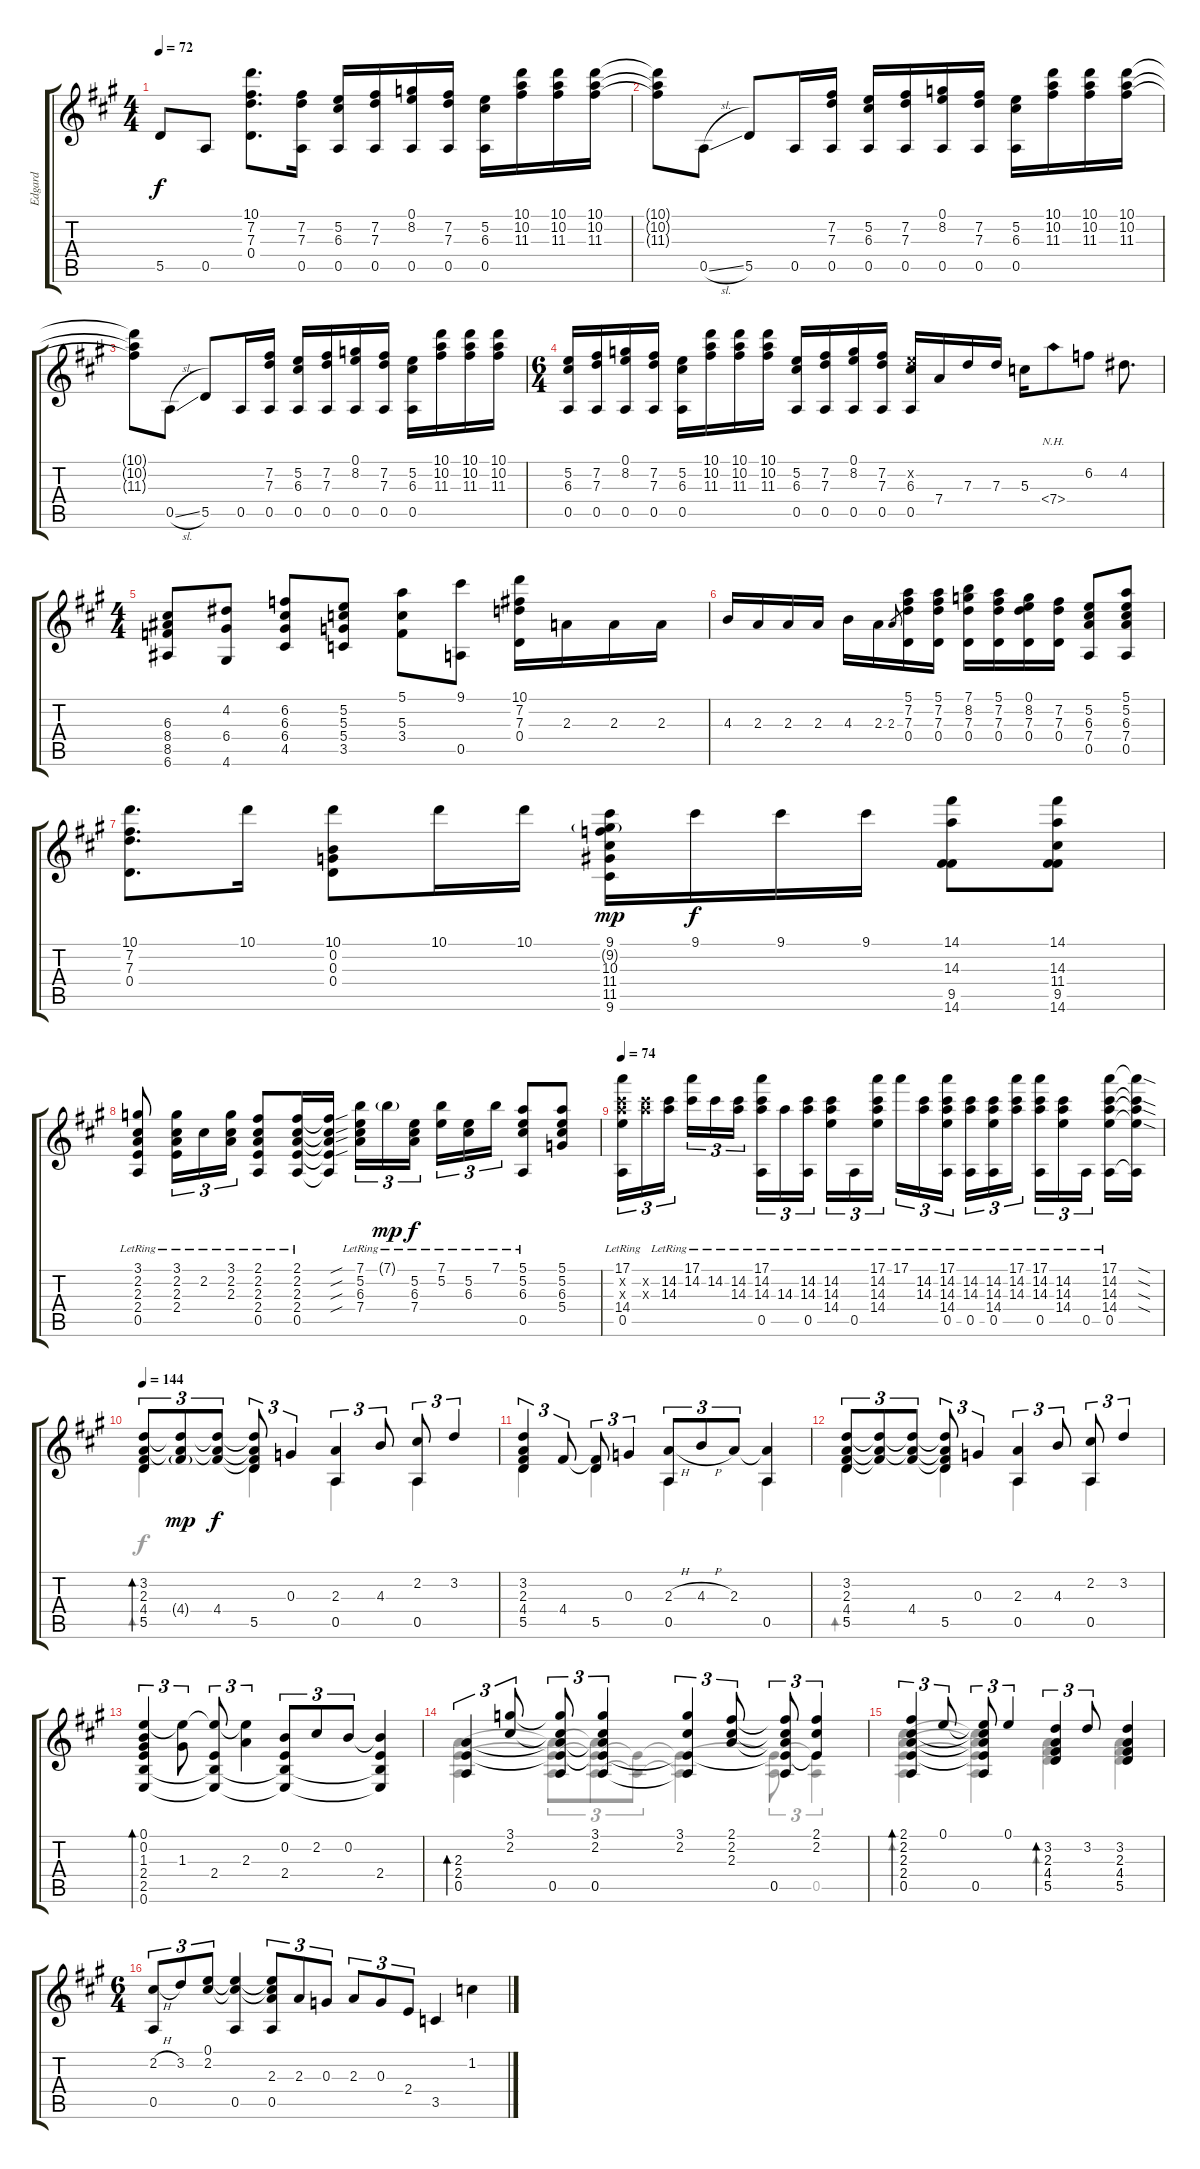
\track ("Edgard" "Edgard") {instrument acousticguitarsteel}
\staff {score tabs}
\tuning (E4 B3 G3 D3 A2 E2) {hide}
\voice
\ts (4 4)
\tempo 72
\clef g2
\ks a
5.5.8{dy f} 0.5.8 (10.1 7.2 7.3 0.4).8{d} (7.2 7.3 0.5).16 (5.2 6.3 0.5).16 (7.2 7.3 0.5).16 (0.1 8.2 0.5).16 (7.2 7.3 0.5).16 (5.2 6.3 0.5).16 (10.1 10.2 11.3).16 (10.1 10.2 11.3).16 (10.1 10.2 11.3).16 |
(10.1{t} 10.2{t} 11.3{t}).8 0.5{sl}.8 5.5.8 0.5.16 (7.2 7.3 0.5).16 (5.2 6.3 0.5).16 (7.2 7.3 0.5).16 (0.1 8.2 0.5).16 (7.2 7.3 0.5).16 (5.2 6.3 0.5).16 (10.1 10.2 11.3).16 (10.1 10.2 11.3).16 (10.1 10.2 11.3).16 |
(10.1{t} 10.2{t} 11.3{t}).8 0.5{sl}.8 5.5.8 0.5.16 (7.2 7.3 0.5).16 (5.2 6.3 0.5).16 (7.2 7.3 0.5).16 (0.1 8.2 0.5).16 (7.2 7.3 0.5).16 (5.2 6.3 0.5).16 (10.1 10.2 11.3).16 (10.1 10.2 11.3).16 (10.1 10.2 11.3).16 |
\ts (6 4)
(5.2 6.3 0.5).16{beam merge} (7.2 7.3 0.5).16{beam merge} (0.1 8.2 0.5).16{beam merge} (7.2 7.3 0.5).16{beam split} (5.2 6.3 0.5).16 (10.1 10.2 11.3).16 (10.1 10.2 11.3).16 (10.1 10.2 11.3).16{beam split} (5.2 6.3 0.5).16 (7.2 7.3 0.5).16 (0.1 8.2 0.5).16 (7.2 7.3 0.5).16 (5.2{x} 6.3 0.5).16 7.4.16 7.3.16 7.3.16{beam split} 5.3.16 7.4{nh}.8 6.2.8 4.2.8{d} |
\ts (4 4)
(6.3 8.4 8.5 6.6).8 (4.2 6.4 4.6).8 (6.2 6.3 6.4 4.5).8 (5.2 5.3 5.4 3.5).8 (5.1 5.3 3.4).8 (9.1 0.5).8 (10.1 7.2 7.3 0.4).16 2.3.16 2.3.16{beam merge} 2.3.16 |
4.3.16 2.3.16 2.3.16 2.3.16 4.3.16 2.3.16 2.3.8{gr} (5.1 7.2 7.3 0.4).16 (5.1 7.2 7.3 0.4).16 (7.1 8.2 7.3 0.4).16 (5.1 7.2 7.3 0.4).16 (0.1 8.2 7.3 0.4).16 (7.2 7.3 0.4).16 (5.2 6.3 7.4 0.5).8 (5.1 5.2 6.3 7.4 0.5).8 |
(10.1 7.2 7.3 0.4).8{d} 10.1.16 (10.1 0.2 0.3 0.4).8 10.1.16 10.1.16 (9.1 9.2{g} 10.3 11.4 11.5 9.6).16{dy mp} 9.1.16{dy f} 9.1.16 9.1.16 (14.1 14.3 9.5 14.6).8 (14.1 14.3 11.4 9.5 14.6).8 |
(3.1{lr} 2.2{lr} 2.3{lr} 2.4{lr} 0.5{lr}).8 (3.1{lr} 2.2{lr} 2.3{lr} 2.4{lr}).16{tu (3 2)} 2.2{lr}.16{tu (3 2)} (3.1{lr} 2.2{lr} 2.3{lr}).16{tu (3 2)} (2.1{lr} 2.2{lr} 2.3{lr} 2.4{lr} 0.5{lr}).8 (2.1{lr} 2.2{lr} 2.3{lr} 2.4{lr} 0.5{lr}).16 (2.1{sou t} 2.2{sou t} 2.3{sou t} 2.4{sou t} 0.5{t}).16 (7.1{lr} 5.2{lr} 6.3{lr} 7.4{lr}).16{tu (3 2)} 7.1{g lr}.16{tu (3 2) dy mp} (5.2{lr} 6.3{lr} 7.4{lr}).16{tu (3 2) dy f beam splitsecondary} (7.1{lr} 5.2{lr}).16{tu (3 2)} (5.2{lr} 6.3{lr}).16{tu (3 2)} 7.1{lr}.16{tu (3 2)} (5.1{lr} 5.2{lr} 6.3{lr} 0.5{lr}).8 (5.1 5.2 6.3 5.4).8 |
\tempo 74
(17.1{lr} 14.2{x} 14.3{x} 14.4{lr} 0.5{lr}).16{tu (3 2)} (14.2{x} 14.3{x}).16{tu (3 2)} (14.2{lr} 14.3{lr}).16{tu (3 2) beam splitsecondary} (17.1{lr} 14.2{lr}).16{tu (3 2)} 14.2{lr}.16{tu (3 2)} (14.2{lr} 14.3{lr}).16{tu (3 2)} (17.1{lr} 14.2{lr} 14.3{lr} 0.5{lr}).16{tu (3 2)} 14.3{lr}.16{tu (3 2)} (14.2{lr} 14.3{lr} 0.5{lr}).16{tu (3 2) beam splitsecondary} (14.2{lr} 14.3{lr} 14.4{lr}).16{tu (3 2)} 0.5{lr}.16{tu (3 2)} (17.1{lr} 14.2{lr} 14.3{lr} 14.4{lr}).16{tu (3 2)} 17.1{lr}.16{tu (3 2)} (14.2{lr} 14.3{lr}).16{tu (3 2)} (17.1{lr} 14.2{lr} 14.3{lr} 14.4{lr} 0.5{lr}).16{tu (3 2) beam splitsecondary} (14.2{lr} 14.3{lr} 0.5{lr}).16{tu (3 2)} (14.2{lr} 14.3{lr} 14.4{lr} 0.5{lr}).16{tu (3 2)} (17.1{lr} 14.2{lr} 14.3{lr}).16{tu (3 2)} (17.1{lr} 14.2{lr} 14.3{lr} 0.5{lr}).16{tu (3 2)} (14.2{lr} 14.3{lr} 14.4{lr}).16{tu (3 2)} 0.5{lr}.16{tu (3 2) beam splitsecondary} (17.1{lr} 14.2{lr} 14.3{lr} 14.4{lr} 0.5{lr}).16 (17.1{sod t} 14.2{sod t} 14.3{sod t} 14.4{sod t} 0.5{t}).16 |
\tempo 144
(3.2 2.3 4.4 5.5).8{tu (3 2) bd 30} (3.2{t} 2.3{t} 4.4{g}).8{tu (3 2) dy mp} (3.2{t} 2.3{t} 4.4).8{tu (3 2) dy f} (3.2{t} 2.3{t} 4.4{t} 5.5).8{tu (3 2)} 0.3.4{tu (3 2)} (2.3 0.5).4{tu (3 2)} 4.3.8{tu (3 2)} (2.2 0.5).8{tu (3 2)} 3.2.4{tu (3 2)} |
(3.2 2.3 4.4 5.5).4{tu (3 2)} 4.4.8{tu (3 2)} (4.4{t} 5.5).8{tu (3 2)} 0.3.4{tu (3 2)} (2.3{h} 0.5).8{tu (3 2)} 4.3{h}.8{tu (3 2)} 2.3.8{tu (3 2)} (2.3{t} 0.5).4 |
(3.2 2.3 4.4 5.5).8{tu (3 2)} (3.2{t} 2.3{t} 4.4{t}).8{tu (3 2)} (3.2{t} 2.3{t} 4.4).8{tu (3 2)} (3.2{t} 2.3{t} 4.4{t} 5.5).8{tu (3 2)} 0.3.4{tu (3 2)} (2.3 0.5).4{tu (3 2)} 4.3.8{tu (3 2)} (2.2 0.5).8{tu (3 2)} 3.2.4{tu (3 2)} |
(0.1 0.2 1.3 2.4 2.5 0.6).4{tu (3 2) bd 30} (0.1{t} 1.3).8{tu (3 2)} (0.1{t} 2.4 2.5{t} 0.6{t}).8{tu (3 2)} (0.1{t} 2.3).4{tu (3 2)} (0.2 2.4 2.5{t} 0.6{t}).8{tu (3 2)} 2.2.8{tu (3 2)} 0.2.8{tu (3 2)} (0.2{t} 2.4 2.5{t} 0.6{t}).4 |
(2.3 2.4 0.5).4{tu (3 2) bd 30} (3.1 2.2).8{tu (3 2)} (3.1{t} 2.2{t} 2.3{t} 2.4{t} 0.5).8{tu (3 2)} (3.1 2.2 2.3{t} 2.4{t} 0.5).4{tu (3 2)} (3.1 2.2 2.4{t} 0.5{t}).4{tu (3 2)} (2.1 2.2 2.3).8{tu (3 2)} (2.1{t} 2.2{t} 2.3{t} 2.4{t} 0.5).8{tu (3 2)} (2.1 2.2 2.4{t}).4{tu (3 2)} |
(2.1 2.2 2.3 2.4 0.5).4{tu (3 2) bd 30} 0.1.8{tu (3 2)} (0.1{t} 2.2{t} 2.3{t} 2.4{t} 0.5).8{tu (3 2)} 0.1.4{tu (3 2)} (3.2 2.3 4.4 5.5).4{tu (3 2) bd 30} 3.2.8{tu (3 2)} (3.2 2.3 4.4 5.5).4 |
\ts (6 4)
(2.2{h} 0.5).8{tu (3 2)} 3.2.8{tu (3 2)} (0.1 2.2).8{tu (3 2)} (0.1{t} 2.2{t} 0.5).4 (0.1{t} 2.2{t} 2.3 0.5).8{tu (3 2)} 2.3.8{tu (3 2)} 0.3.8{tu (3 2)} 2.3.8{tu (3 2)} 0.3.8{tu (3 2)} 2.4.8{tu (3 2)} 3.5.4 1.2.4
\voice
\clef g2
\ottava regular
\simile none
\ks a
|
|
|
|
|
|
|
|
|
5.5.4{bd 30} 5.5.4 0.5.4 0.5.4 |
5.5.4 5.5.4 0.5.4 0.5.4 |
5.5.4{bd 30} 5.5.4 0.5.4 0.5.4 |
|
(2.3 2.4 0.5).4{bd 30} (2.3{t} 2.4{t} 0.5).8{tu (3 2)} (2.3{t} 2.4{t} 0.5).8{tu (3 2)} (2.4{t} 0.5{t}).8{tu (3 2)} (2.4{t} 0.5{t}).4 (2.4{t} 0.5).8{tu (3 2)} (2.4{t} 0.5).4{tu (3 2)} |
(2.2 2.3 2.4 0.5).4{bd 30} (2.2{t} 2.3{t} 2.4{t} 0.5).4 (2.3 4.4 5.5).4{bd 30} (2.3 4.4 5.5).4 |
